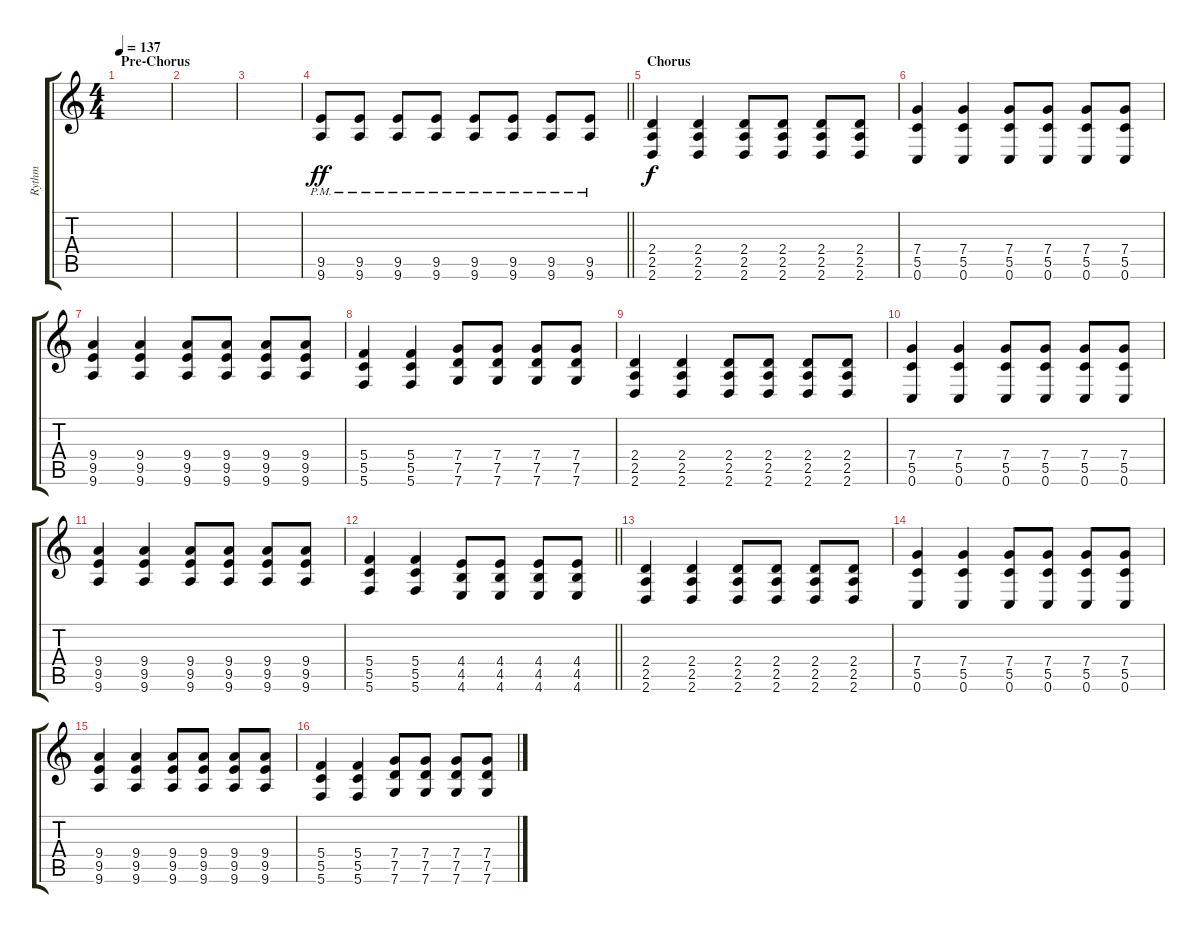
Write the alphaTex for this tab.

\track ("Rythm" "Rythm") {instrument distortionguitar}
\staff {score tabs}
\tuning (D4 A3 F3 C3 G2 C2) {hide}
\ts (4 4)
\section ("" "Pre-Chorus")
\tempo 137
\clef g2
\ks c
|
|
|
\barLineRight lightlight
(9.5{pm} 9.6{pm}).8{dy ff} (9.5{pm} 9.6{pm}).8 (9.5{pm} 9.6{pm}).8 (9.5{pm} 9.6{pm}).8 (9.5{pm} 9.6{pm}).8 (9.5{pm} 9.6{pm}).8 (9.5{pm} 9.6{pm}).8 (9.5{pm} 9.6{pm}).8 |
\section ("" "Chorus")
(2.4 2.5 2.6).4{dy f} (2.4 2.5 2.6).4 (2.4 2.5 2.6).8 (2.4 2.5 2.6).8 (2.4 2.5 2.6).8 (2.4 2.5 2.6).8 |
(7.4 5.5 0.6).4 (7.4 5.5 0.6).4 (7.4 5.5 0.6).8 (7.4 5.5 0.6).8 (7.4 5.5 0.6).8 (7.4 5.5 0.6).8 |
(9.4 9.5 9.6).4 (9.4 9.5 9.6).4 (9.4 9.5 9.6).8 (9.4 9.5 9.6).8 (9.4 9.5 9.6).8 (9.4 9.5 9.6).8 |
(5.4 5.5 5.6).4 (5.4 5.5 5.6).4 (7.4 7.5 7.6).8 (7.4 7.5 7.6).8 (7.4 7.5 7.6).8 (7.4 7.5 7.6).8 |
(2.4 2.5 2.6).4 (2.4 2.5 2.6).4 (2.4 2.5 2.6).8 (2.4 2.5 2.6).8 (2.4 2.5 2.6).8 (2.4 2.5 2.6).8 |
(7.4 5.5 0.6).4 (7.4 5.5 0.6).4 (7.4 5.5 0.6).8 (7.4 5.5 0.6).8 (7.4 5.5 0.6).8 (7.4 5.5 0.6).8 |
(9.4 9.5 9.6).4 (9.4 9.5 9.6).4 (9.4 9.5 9.6).8 (9.4 9.5 9.6).8 (9.4 9.5 9.6).8 (9.4 9.5 9.6).8 |
\barLineRight lightlight
(5.4 5.5 5.6).4 (5.4 5.5 5.6).4 (4.4 4.5 4.6).8 (4.4 4.5 4.6).8 (4.4 4.5 4.6).8 (4.4 4.5 4.6).8 |
(2.4 2.5 2.6).4 (2.4 2.5 2.6).4 (2.4 2.5 2.6).8 (2.4 2.5 2.6).8 (2.4 2.5 2.6).8 (2.4 2.5 2.6).8 |
(7.4 5.5 0.6).4 (7.4 5.5 0.6).4 (7.4 5.5 0.6).8 (7.4 5.5 0.6).8 (7.4 5.5 0.6).8 (7.4 5.5 0.6).8 |
(9.4 9.5 9.6).4 (9.4 9.5 9.6).4 (9.4 9.5 9.6).8 (9.4 9.5 9.6).8 (9.4 9.5 9.6).8 (9.4 9.5 9.6).8 |
(5.4 5.5 5.6).4 (5.4 5.5 5.6).4 (7.4 7.5 7.6).8 (7.4 7.5 7.6).8 (7.4 7.5 7.6).8 (7.4 7.5 7.6).8
